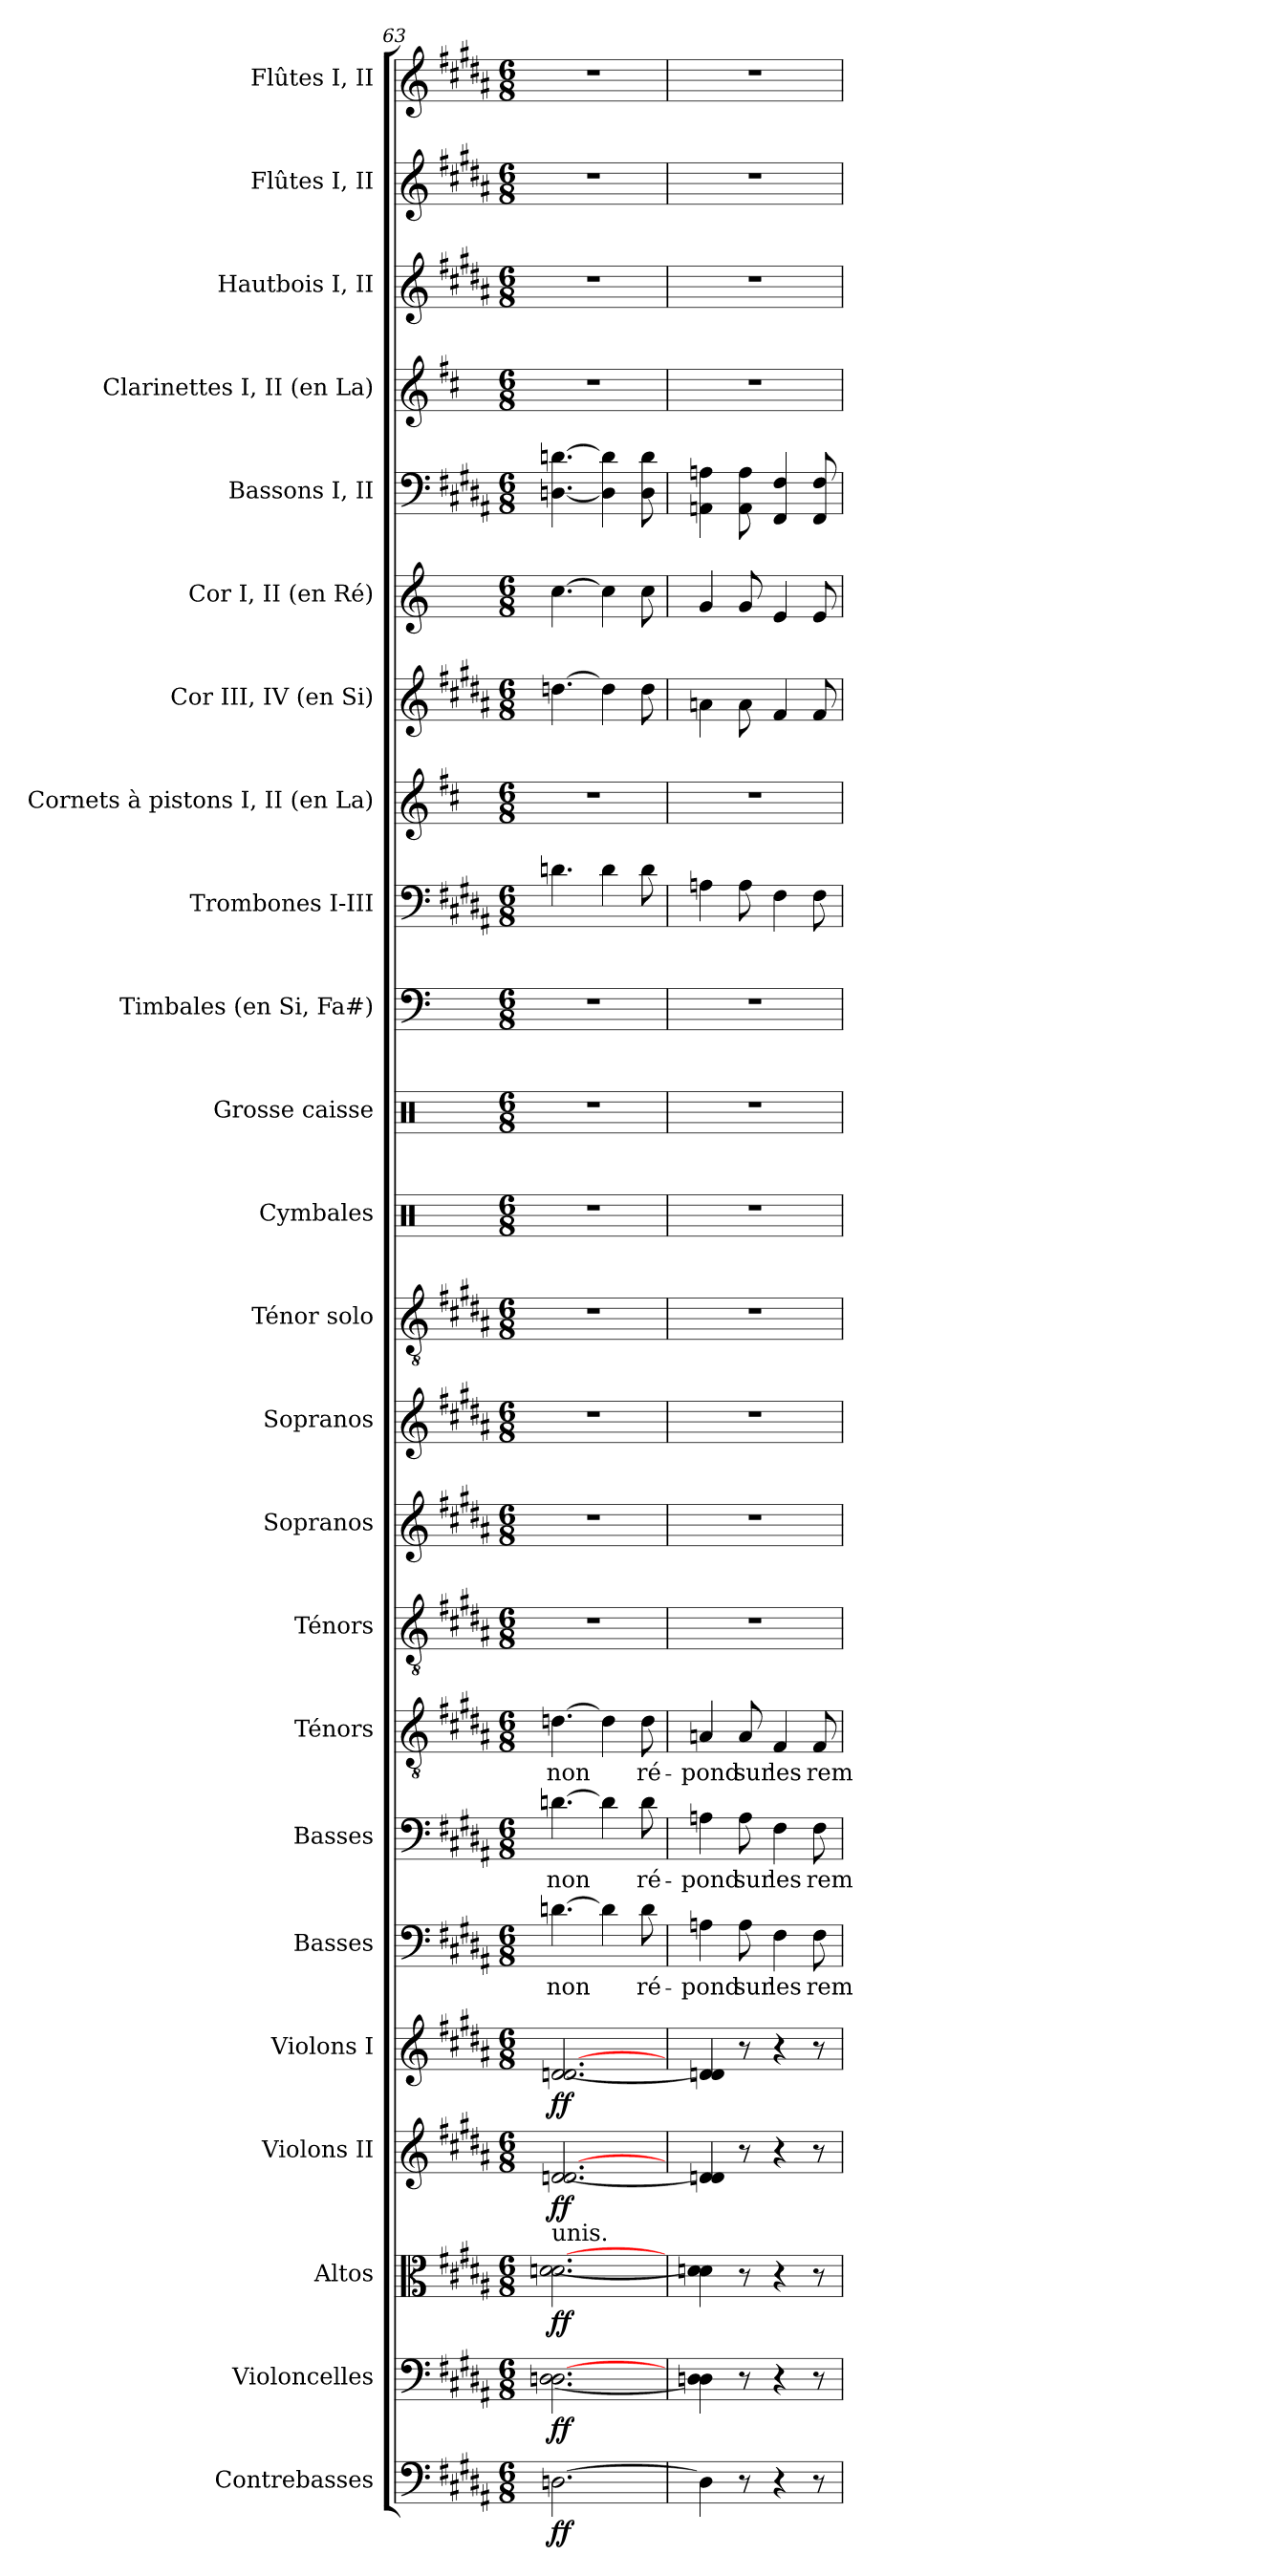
**kern	**dynam	**kern	**dynam	**kern	**dynam	**kern	**dynam	**kern	**dynam	**kern	**text	**kern	**text	**kern	**text	**kern	**kern	**kern	**kern	**kern	**kern	**kern	**kern	**kern	**kern	**kern	**kern	**kern	**kern	**kern	**kern
*part24	*part24	*part23	*part23	*part22	*part22	*part21	*part21	*part20	*part20	*part19	*part19	*part18	*part18	*part17	*part17	*part16	*part15	*part14	*part13	*part12	*part11	*part10	*part9	*part8	*part7	*part6	*part5	*part4	*part3	*part2	*part1
*staff24	*staff24	*staff23	*staff23	*staff22	*staff22	*staff21	*staff21	*staff20	*staff20	*staff19	*staff19	*staff18	*staff18	*staff17	*staff17	*staff16	*staff15	*staff14	*staff13	*staff12	*staff11	*staff10	*staff9	*staff8	*staff7	*staff6	*staff5	*staff4	*staff3	*staff2	*staff1
*I"Contrebasses	*	*I"Violoncelles	*	*I"Altos	*	*I"Violons II	*	*I"Violons I	*	*I"Basses	*	*I"Basses	*	*I"Ténors	*	*I"Ténors	*I"Sopranos	*I"Sopranos	*I"Ténor solo	*I"Cymbales	*I"Grosse caisse	*I"Timbales (en Si, Fa#)	*I"Trombones I-III	*I"Cornets à pistons I, II (en La)	*I"Cor III, IV (en Si)	*I"Cor I, II (en Ré)	*I"Bassons I, II	*I"Clarinettes I, II (en La)	*I"Hautbois I, II	*I"Flûtes I, II	*I"Flûtes I, II
*I'Cb.	*	*I'Vlles	*	*I'Altos	*	*I'Vns II	*	*I'Vns I	*	*I'Basses	*	*I'Basses	*	*I'Tén.	*	*I'Tén.	*I'Sopr.	*I'Sopr.	*I'Tén. solo	*I'Cym.	*I'G. c.	*I'Timb.	*I'Trb.	*I'C.à p. (La)	*I'Cor (Si)	*I'Cor (Ré)	*I'Bns	*I'Cl. (La)	*I'Hb.	*I'Fl.	*I'Fl.
*clefF4	*	*clefF4	*	*clefC3	*	*clefG2	*	*clefG2	*	*clefF4	*	*clefF4	*	*clefGv2	*	*clefGv2	*clefG2	*clefG2	*clefGv2	*clefX	*clefX	*clefF4	*clefF4	*clefG2	*clefG2	*clefG2	*clefF4	*clefG2	*clefG2	*clefG2	*clefG2
*ITrd7c12	*	*	*	*	*	*	*	*	*	*	*	*	*	*ITrd7c12	*	*ITrd7c12	*	*	*ITrd7c12	*	*	*	*	*ITrd2c3	*ITrd8c13	*ITrd6c10	*	*ITrd2c3	*	*	*
*k[f#c#g#d#a#]	*	*k[f#c#g#d#a#]	*	*k[f#c#g#d#a#]	*	*k[f#c#g#d#a#]	*	*k[f#c#g#d#a#]	*	*k[f#c#g#d#a#]	*	*k[f#c#g#d#a#]	*	*k[f#c#g#d#a#]	*	*k[f#c#g#d#a#]	*k[f#c#g#d#a#]	*k[f#c#g#d#a#]	*k[f#c#g#d#a#]	*k[]	*k[]	*k[]	*k[f#c#g#d#a#]	*k[f#c#g#d#a#]	*k[f#c#g#d#a#]	*k[f#c#]	*k[f#c#g#d#a#]	*k[f#c#g#d#a#]	*k[f#c#g#d#a#]	*k[f#c#g#d#a#]	*k[f#c#g#d#a#]
*B:	*	*B:	*	*B:	*	*B:	*	*B:	*	*B:	*	*B:	*	*B:	*	*B:	*B:	*B:	*B:	*C:	*C:	*C:	*B:	*B:	*B:	*D:	*B:	*B:	*B:	*B:	*B:
*M6/8	*	*M6/8	*	*M6/8	*	*M6/8	*	*M6/8	*	*M6/8	*	*M6/8	*	*M6/8	*	*M6/8	*M6/8	*M6/8	*M6/8	*M6/8	*M6/8	*M6/8	*M6/8	*M6/8	*M6/8	*M6/8	*M6/8	*M6/8	*M6/8	*M6/8	*M6/8
=63	=63	=63	=63	=63	=63	=63	=63	=63	=63	=63	=63	=63	=63	=63	=63	=63	=63	=63	=63	=63	=63	=63	=63	=63	=63	=63	=63	=63	=63	=63	=63
!	!	!	!	!	!	!	!	!	!	!	!LO:LY:b:color=#000000	!	!	!	!	!	!	!	!	!	!	!	!	!	!	!	!	!	!	!	!
!	!	!	!	!	!	!	!	!	!	!	!	!	!LO:LY:b:color=#000000	!	!	!	!	!	!	!	!	!	!	!	!	!	!	!	!	!	!
!	!	!	!	!LO:TX:a:t=unis.	!	!	!	!	!	!	!	!	!	!	!	!	!	!	!	!	!	!	!	!	!	!	!	!	!	!	!
!	!	!	!	!	!	!	!	!	!	!	!	!	!	!	!LO:LY:b:color=#000000	!LO:N:vis=1	!LO:N:vis=1	!LO:N:vis=1	!LO:N:vis=1	!LO:N:vis=1	!LO:N:vis=1	!LO:N:vis=1	!	!LO:N:vis=1	!	!	!	!LO:N:vis=1	!LO:N:vis=1	!LO:N:vis=1	!LO:N:vis=1
[>2.DDni\	ff	[<2.Dni\ [>2.Di	ff	[<2.dni\ [>2.di	ff	[<2.dni/ [>2.di	ff	[<2.dni/ [>2.di	ff	[>4.dni\	-non	[>4.dni\	-non	[>4.Dni\	-non	2.r	2.r	2.r	2.r	2.r	2.r	2.r	4.dni\	2.r	[>4.dni\	[>4.di\	[<4.Dni\ [>4.dni	2.r	2.r	2.r	2.r
.	.	.	.	.	.	.	.	.	.	4di\]	.	4di\]	.	4Di\]	.	.	.	.	.	.	.	.	4di\	.	4di\]	4di\]	4Di\] 4di]	.	.	.	.
!	!	!	!	!	!	!	!	!	!	!	!LO:LY:b:color=#000000	!	!	!	!	!	!	!	!	!	!	!	!	!	!	!	!	!	!	!	!
!	!	!	!	!	!	!	!	!	!	!	!	!	!LO:LY:b:color=#000000	!	!	!	!	!	!	!	!	!	!	!	!	!	!	!	!	!	!
!	!	!	!	!	!	!	!	!	!	!	!	!	!	!	!LO:LY:b:color=#000000	!	!	!	!	!	!	!	!	!	!	!	!	!	!	!	!
.	.	.	.	.	.	.	.	.	.	8di\	ré-	8di\	ré-	8Di\	ré-	.	.	.	.	.	.	.	8di\	.	8di\	8di\	8Di\ 8di	.	.	.	.
=64	=64	=64	=64	=64	=64	=64	=64	=64	=64	=64	=64	=64	=64	=64	=64	=64	=64	=64	=64	=64	=64	=64	=64	=64	=64	=64	=64	=64	=64	=64	=64
!	!	!	!	!	!	!	!	!	!	!	!LO:LY:b:color=#000000	!	!	!	!	!	!	!	!	!	!	!	!	!	!	!	!	!	!	!	!
!	!	!	!	!	!	!	!	!	!	!	!	!	!LO:LY:b:color=#000000	!	!	!	!	!	!	!	!	!	!	!	!	!	!	!	!	!	!
!	!	!	!	!	!	!	!	!	!	!	!	!	!	!	!LO:LY:b:color=#000000	!LO:N:vis=1	!LO:N:vis=1	!LO:N:vis=1	!LO:N:vis=1	!LO:N:vis=1	!LO:N:vis=1	!LO:N:vis=1	!	!LO:N:vis=1	!	!	!	!LO:N:vis=1	!LO:N:vis=1	!LO:N:vis=1	!LO:N:vis=1
4DDi\]	.	4Di\] 4Di	.	4di\] 4di	.	4di/] 4di	.	4di/] 4di	.	4Ani\	-pond	4Ani\	-pond	4AAni/	-pond	2.r	2.r	2.r	2.r	2.r	2.r	2.r	4Ani\	2.r	4Ani\	4Ai/	4AAni\ 4Ani	2.r	2.r	2.r	2.r
!	!	!	!	!	!	!	!	!	!	!	!LO:LY:b:color=#000000	!	!	!	!	!	!	!	!	!	!	!	!	!	!	!	!	!	!	!	!
!	!	!	!	!	!	!	!	!	!	!	!	!	!LO:LY:b:color=#000000	!	!	!	!	!	!	!	!	!	!	!	!	!	!	!	!	!	!
!	!	!	!	!	!	!	!	!	!	!	!	!	!	!	!LO:LY:b:color=#000000	!	!	!	!	!	!	!	!	!	!	!	!	!	!	!	!
8r	.	8r	.	8r	.	8r	.	8r	.	8Ai\	sur	8Ai\	sur	8AAi/	sur	.	.	.	.	.	.	.	8Ai\	.	8Ai\	8Ai/	8AAi\ 8Ai	.	.	.	.
!	!	!	!	!	!	!	!	!	!	!	!LO:LY:b:color=#000000	!	!	!	!	!	!	!	!	!	!	!	!	!	!	!	!	!	!	!	!
!	!	!	!	!	!	!	!	!	!	!	!	!	!LO:LY:b:color=#000000	!	!	!	!	!	!	!	!	!	!	!	!	!	!	!	!	!	!
!	!	!	!	!	!	!	!	!	!	!	!	!	!	!	!LO:LY:b:color=#000000	!	!	!	!	!	!	!	!	!	!	!	!	!	!	!	!
4r	.	4r	.	4r	.	4r	.	4r	.	4F#i\	les	4F#i\	les	4FF#i/	les	.	.	.	.	.	.	.	4F#i\	.	4F#i/	4F#i/	4FF#i/ 4F#i	.	.	.	.
!	!	!	!	!	!	!	!	!	!	!	!LO:LY:b:color=#000000	!	!	!	!	!	!	!	!	!	!	!	!	!	!	!	!	!	!	!	!
!	!	!	!	!	!	!	!	!	!	!	!	!	!LO:LY:b:color=#000000	!	!	!	!	!	!	!	!	!	!	!	!	!	!	!	!	!	!
!	!	!	!	!	!	!	!	!	!	!	!	!	!	!	!LO:LY:b:color=#000000	!	!	!	!	!	!	!	!	!	!	!	!	!	!	!	!
8r	.	8r	.	8r	.	8r	.	8r	.	8F#i\	rem-	8F#i\	rem-	8FF#i/	rem-	.	.	.	.	.	.	.	8F#i\	.	8F#i/	8F#i/	8FF#i/ 8F#i	.	.	.	.
=	=	=	=	=	=	=	=	=	=	=	=	=	=	=	=	=	=	=	=	=	=	=	=	=	=	=	=	=	=	=	=
*-	*-	*-	*-	*-	*-	*-	*-	*-	*-	*-	*-	*-	*-	*-	*-	*-	*-	*-	*-	*-	*-	*-	*-	*-	*-	*-	*-	*-	*-	*-	*-
